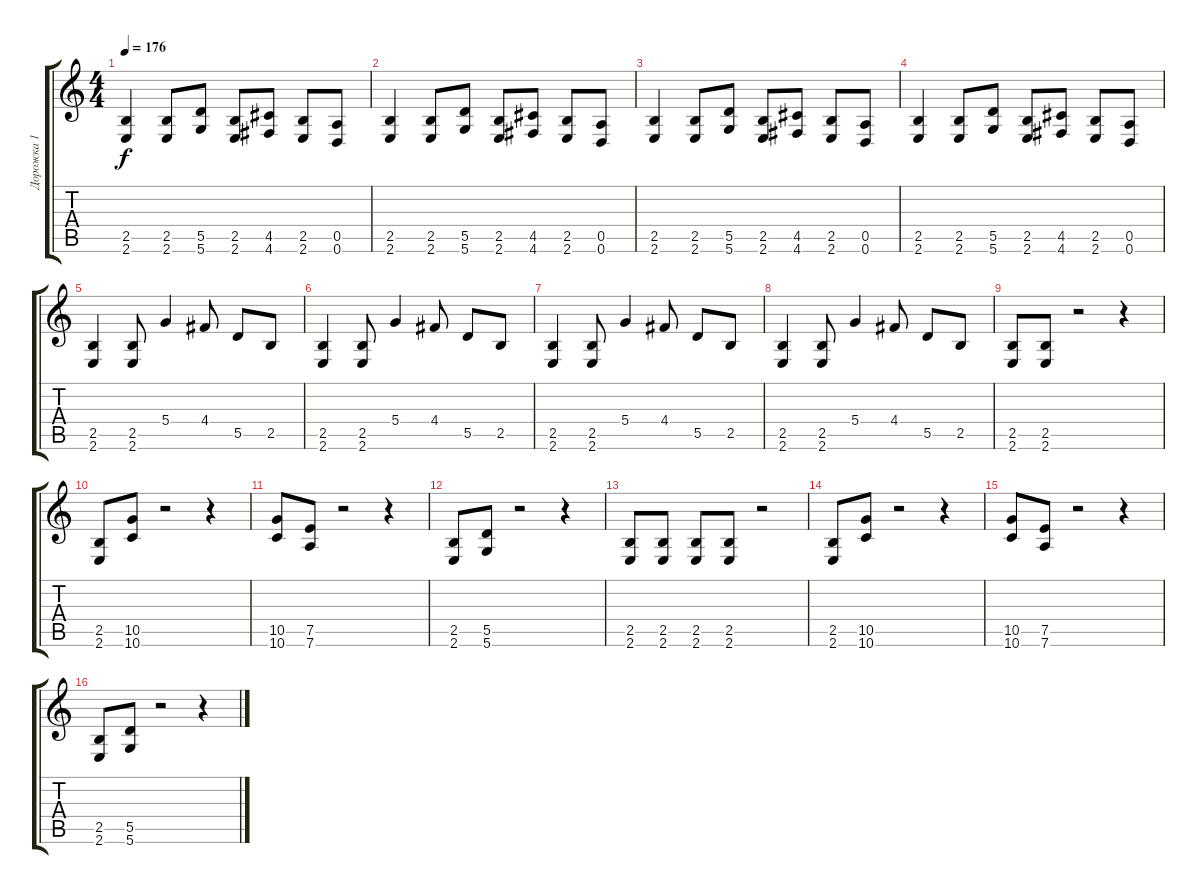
\track ("Дорожка 1" "Дорожка 1") {instrument distortionguitar}
\staff {score tabs}
\tuning (E4 B3 G3 D3 A2 D2) {hide}
\ts (4 4)
\tempo 176
\clef g2
\ks c
(2.5 2.6).4{dy f} (2.5 2.6).8 (5.5 5.6).8 (2.5 2.6).8 (4.5 4.6).8 (2.5 2.6).8 (0.5 0.6).8 |
(2.5 2.6).4 (2.5 2.6).8 (5.5 5.6).8 (2.5 2.6).8 (4.5 4.6).8 (2.5 2.6).8 (0.5 0.6).8 |
(2.5 2.6).4 (2.5 2.6).8 (5.5 5.6).8 (2.5 2.6).8 (4.5 4.6).8 (2.5 2.6).8 (0.5 0.6).8 |
(2.5 2.6).4 (2.5 2.6).8 (5.5 5.6).8 (2.5 2.6).8 (4.5 4.6).8 (2.5 2.6).8 (0.5 0.6).8 |
(2.5 2.6).4 (2.5 2.6).8 5.4.4 4.4.8 5.5.8 2.5.8 |
(2.5 2.6).4 (2.5 2.6).8 5.4.4 4.4.8 5.5.8 2.5.8 |
(2.5 2.6).4 (2.5 2.6).8 5.4.4 4.4.8 5.5.8 2.5.8 |
(2.5 2.6).4 (2.5 2.6).8 5.4.4 4.4.8 5.5.8 2.5.8 |
(2.5 2.6).8 (2.5 2.6).8 r.2 r.4 |
(2.5 2.6).8 (10.5 10.6).8 r.2 r.4 |
(10.5 10.6).8 (7.5 7.6).8 r.2 r.4 |
(2.5 2.6).8 (5.5 5.6).8 r.2 r.4 |
(2.5 2.6).8 (2.5 2.6).8 (2.5 2.6).8 (2.5 2.6).8 r.2 |
(2.5 2.6).8 (10.5 10.6).8 r.2 r.4 |
(10.5 10.6).8 (7.5 7.6).8 r.2 r.4 |
(2.5 2.6).8 (5.5 5.6).8 r.2 r.4
